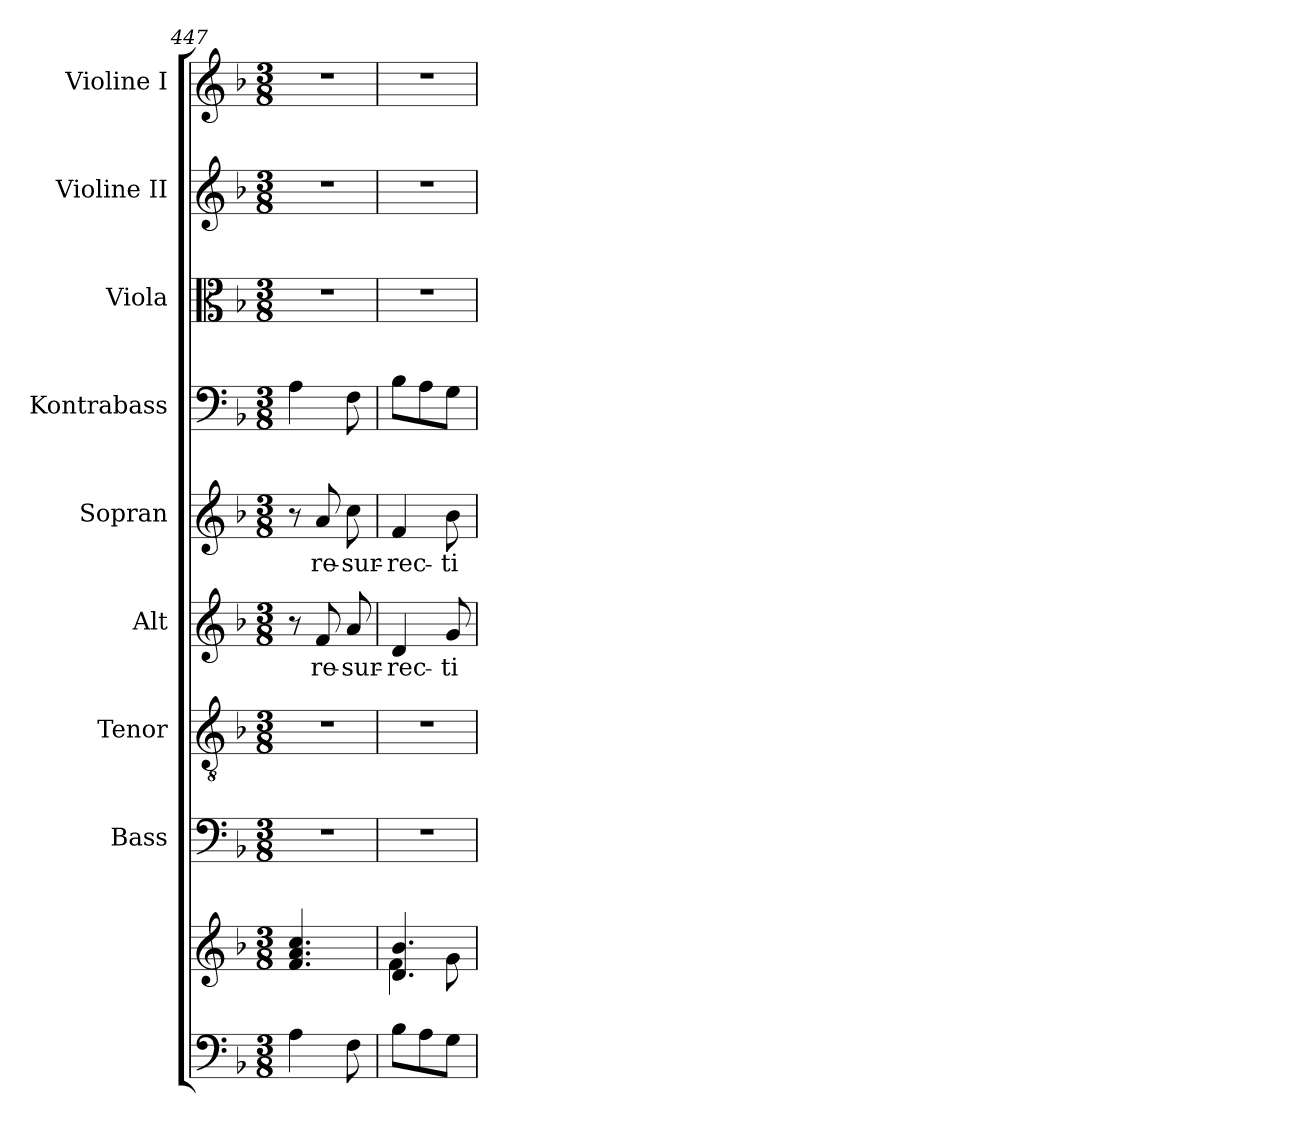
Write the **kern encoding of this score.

**kern	**kern	**kern	**kern	**kern	**text	**kern	**text	**kern	**kern	**kern	**kern
*part9	*part9	*part8	*part7	*part6	*part6	*part5	*part5	*part4	*part3	*part2	*part1
*staff10	*staff9	*staff8	*staff7	*staff6	*staff6	*staff5	*staff5	*staff4	*staff3	*staff2	*staff1
*	*	*I"Bass	*I"Tenor	*I"Alt	*	*I"Sopran	*	*I"Kontrabass	*I"Viola	*I"Violine II	*I"Violine I
*	*	*I'B.	*I'T.	*I'A.	*	*I'S.	*	*I'Kb.	*I'Vla.	*I'Vl. II	*I'Vl. I
*clefF4	*clefG2	*clefF4	*clefGv2	*clefG2	*	*clefG2	*	*clefF4	*clefC3	*clefG2	*clefG2
*	*	*	*	*	*	*	*	*ITrd7c12	*	*	*
*k[b-]	*k[b-]	*k[b-]	*k[b-]	*k[b-]	*	*k[b-]	*	*k[b-]	*k[b-]	*k[b-]	*k[b-]
*F:	*F:	*F:	*F:	*F:	*	*F:	*	*F:	*F:	*F:	*F:
*M3/8	*M3/8	*M3/8	*M3/8	*M3/8	*	*M3/8	*	*M3/8	*M3/8	*M3/8	*M3/8
=447	=447	=447	=447	=447	=447	=447	=447	=447	=447	=447	=447
4A\	4.f/ 4.a/ 4.cc/	4.r	4.r	8r	.	8r	.	4AA\	4.r	4.r	4.r
!	!	!	!	!	!LO:LY:b	!	!LO:LY:b	!	!	!	!
.	.	.	.	8f/	re-	8a/	re-	.	.	.	.
!	!	!	!	!	!LO:LY:b	!	!LO:LY:b	!	!	!	!
8F\	.	.	.	8a/	-sur-	8cc\	-sur-	8FF\	.	.	.
=448	=448	=448	=448	=448	=448	=448	=448	=448	=448	=448	=448
*	*^	*	*	*	*	*	*	*	*	*	*
!	!	!	!	!	!	!LO:LY:b	!	!LO:LY:b	!	!	!	!
8B-\L	4.d/ 4.b-/	4f\	4.r	4.r	4d/	-rec-	4f/	-rec-	8BB-\L	4.r	4.r	4.r
8A\	.	.	.	.	.	.	.	.	8AA\	.	.	.
!	!	!	!	!	!	!LO:LY:b	!	!LO:LY:b	!	!	!	!
8G\J	.	8g\	.	.	8g/	-ti-	8b-\	-ti-	8GG\J	.	.	.
*	*v	*v	*	*	*	*	*	*	*	*	*	*
=	=	=	=	=	=	=	=	=	=	=	=
*-	*-	*-	*-	*-	*-	*-	*-	*-	*-	*-	*-
